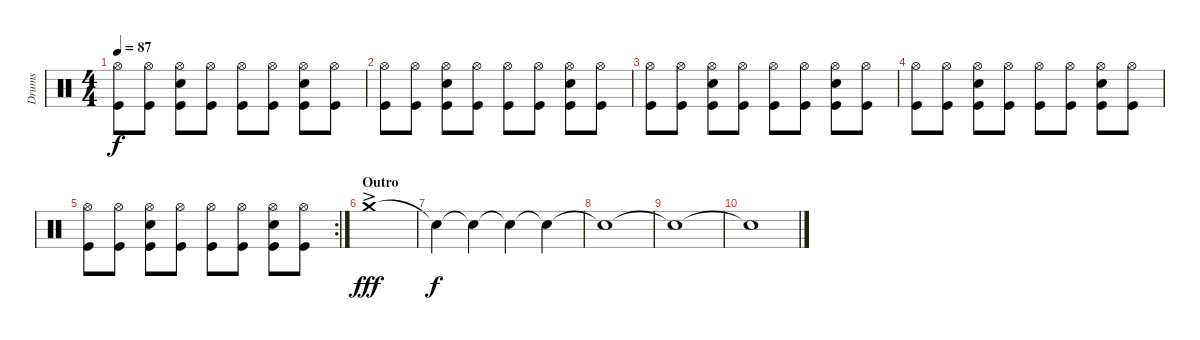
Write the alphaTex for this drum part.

\track ("Drums" "Drums") {instrument percussion}
\staff {score}
\articulation defaults
\ts (4 4)
\tempo 87
\clef neutral
\ks c
("Hi-Hat (open)" "Kick (hit)").8{dy f} ("Hi-Hat (open)" "Kick (hit)").8 ("Hi-Hat (open)" "Snare (hit) 2" "Kick (hit)").8 ("Hi-Hat (open)" "Kick (hit)").8 ("Hi-Hat (open)" "Kick (hit)").8 ("Hi-Hat (open)" "Kick (hit)").8 ("Hi-Hat (open)" "Snare (hit) 2" "Kick (hit)").8 ("Hi-Hat (open)" "Kick (hit)").8 |
("Hi-Hat (open)" "Kick (hit)").8 ("Hi-Hat (open)" "Kick (hit)").8 ("Hi-Hat (open)" "Snare (hit) 2" "Kick (hit)").8 ("Hi-Hat (open)" "Kick (hit)").8 ("Hi-Hat (open)" "Kick (hit)").8 ("Hi-Hat (open)" "Kick (hit)").8 ("Hi-Hat (open)" "Snare (hit) 2" "Kick (hit)").8 ("Hi-Hat (open)" "Kick (hit)").8 |
("Hi-Hat (open)" "Kick (hit)").8 ("Hi-Hat (open)" "Kick (hit)").8 ("Hi-Hat (open)" "Snare (hit) 2" "Kick (hit)").8 ("Hi-Hat (open)" "Kick (hit)").8 ("Hi-Hat (open)" "Kick (hit)").8 ("Hi-Hat (open)" "Kick (hit)").8 ("Hi-Hat (open)" "Snare (hit) 2" "Kick (hit)").8 ("Hi-Hat (open)" "Kick (hit)").8 |
("Hi-Hat (open)" "Kick (hit)").8 ("Hi-Hat (open)" "Kick (hit)").8 ("Hi-Hat (open)" "Snare (hit) 2" "Kick (hit)").8 ("Hi-Hat (open)" "Kick (hit)").8 ("Hi-Hat (open)" "Kick (hit)").8 ("Hi-Hat (open)" "Kick (hit)").8 ("Hi-Hat (open)" "Snare (hit) 2" "Kick (hit)").8 ("Hi-Hat (open)" "Kick (hit)").8 |
\rc 2
("Hi-Hat (open)" "Kick (hit)").8 ("Hi-Hat (open)" "Kick (hit)").8 ("Hi-Hat (open)" "Snare (hit) 2" "Kick (hit)").8 ("Hi-Hat (open)" "Kick (hit)").8 ("Hi-Hat (open)" "Kick (hit)").8 ("Hi-Hat (open)" "Kick (hit)").8 ("Hi-Hat (open)" "Snare (hit) 2" "Kick (hit)").8 ("Hi-Hat (open)" "Kick (hit)").8 |
\section ("" "Outro")
"Crash medium (hit)"{ac}.1{dy fff} |
"Snare (hit)"{t}.4{dy f} "Snare (hit)"{t}.4 "Snare (hit)"{t}.4 "Snare (hit)"{t}.4 |
"Snare (hit)"{t}.1 |
"Snare (hit)"{t}.1 |
"Snare (hit)"{t}.1
